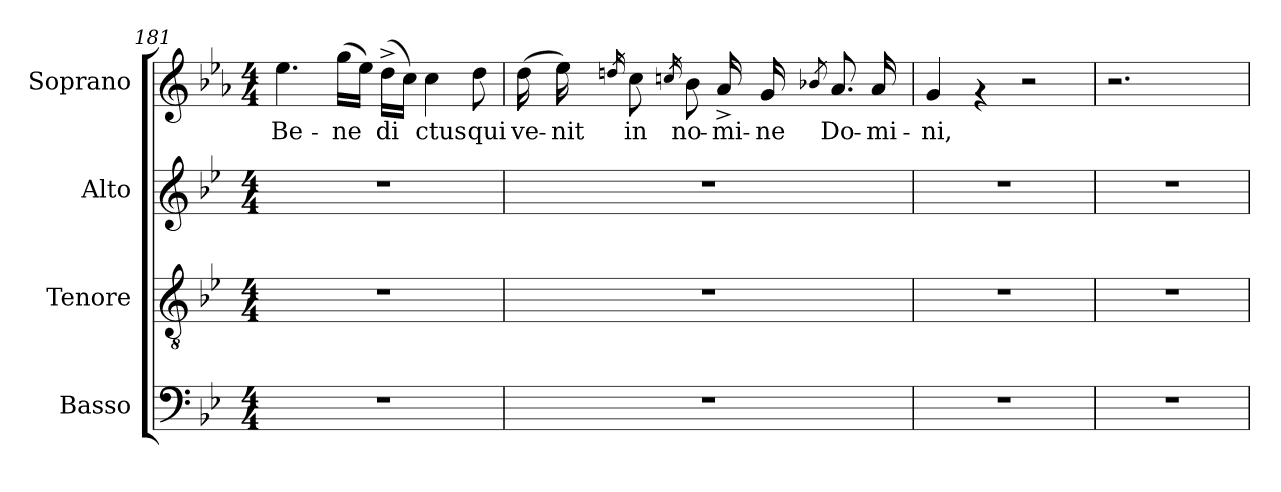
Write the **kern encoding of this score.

**kern	**kern	**kern	**kern	**text
*part4	*part3	*part2	*part1	*part1
*staff4	*staff3	*staff2	*staff1	*staff1
*I"Basso	*I"Tenore	*I"Alto	*I"Soprano	*
*I'B	*I'T	*I'A	*I'S	*
*clefF4	*clefGv2	*clefG2	*clefG2	*
*k[b-e-]	*k[b-e-]	*k[b-e-]	*k[b-e-a-]	*
*B-:	*B-:	*B-:	*E-:	*
*M4/4	*M4/4	*M4/4	*M4/4	*
=181	=181	=181	=181	=181
!	!	!	!	!LO:LY:b:cj
1r	1r	1r	4.ee-\	Be-
!	!	!	!	!LO:LY:b:cj
.	.	.	(>16gg\L	-ne-
!	!	!	!	!LO:LY:b:cj
.	.	.	16ee-\J)	--
!	!	!	!	!LO:LY:b:cj
.	.	.	(>16dd^<\L	-di-
!	!	!	!	!LO:LY:b:cj
.	.	.	16cc\J)	--
!	!	!	!	!LO:LY:b:cj
.	.	.	4cc\	-ctus
!	!	!	!	!LO:LY:b:cj
.	.	.	8dd\	qui
=182	=182	=182	=182	=182
!	!	!	!	!LO:LY:b:cj
*	*	*	*^	*
1r	1r	1r	(>16dd\L	16ryy	ve-
!	!	!	!	!	!LO:LY:b:cj
.	.	.	4ee-\	16ee-\)	-nit
.	.	.	.	16ryy	.
.	.	.	.	2ryy	.
.	.	.	16qddn/	.	.
!	!	!	!	!	!LO:LY:b:cj
.	.	.	8cc\	.	in
.	.	.	16qccn/	.	.
!	!	!	!	!	!LO:LY:b:cj
.	.	.	8b-\	.	no-
!	!	!	!	!	!LO:LY:b:cj
.	.	.	16a-^>/L	.	-mi-
!	!	!	!	!	!LO:LY:b:cj
.	.	.	16g/J	.	-ne
.	.	.	8qb-X/	.	.
!	!	!	!	!	!LO:LY:b:cj
.	.	.	8.a-/L	4ryy	Do-
!	!	!	!	!	!LO:LY:b:cj
.	.	.	16a-/J	.	-mi-
.	.	.	16ryy	16ryy	.
=183	=183	=183	=183	=183	=183
!	!	!	!	!	!LO:LY:b:cj
*	*	*	*v	*v	*
1r	1r	1r	4g/	-ni,
.	.	.	4rf	.
.	.	.	2r	.
=184	=184	=184	=184	=184
1r	1r	1r	2.r	.
.	.	.	4ryy	.
=	=	=	=	=
*-	*-	*-	*-	*-
